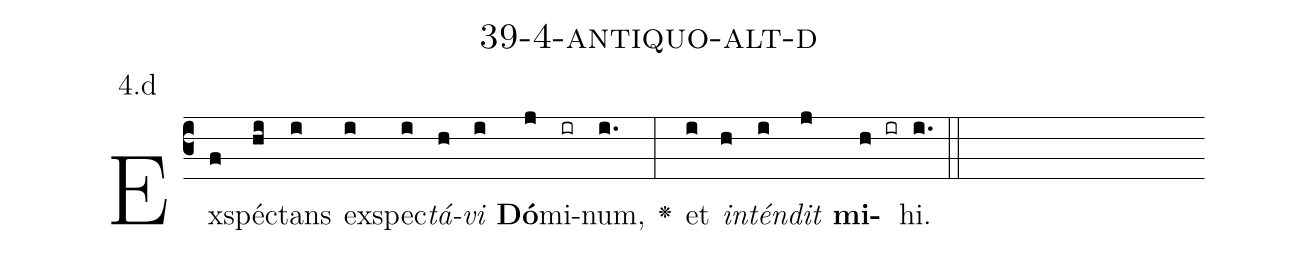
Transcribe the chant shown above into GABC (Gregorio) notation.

name: 39-4-antiquo-alt-d;
annotation: 4.d;
%%
(c3)Ex(f)spéc(hi)tans(i) ex(i)spec(i)<i>tá</i>(h)<i>vi</i>(i) <b>Dó</b>(j)mi(ir)num,(i.) <v>\greheightstar</v>(:) et(i) <i>in</i>(h)<i>tén</i>(i)<i>dit</i>(j) <b>mi</b>(h ir)hi.(i.) (::)


%E(i) u(h) o(i) u(j) a(h) e.(i.) (::)
